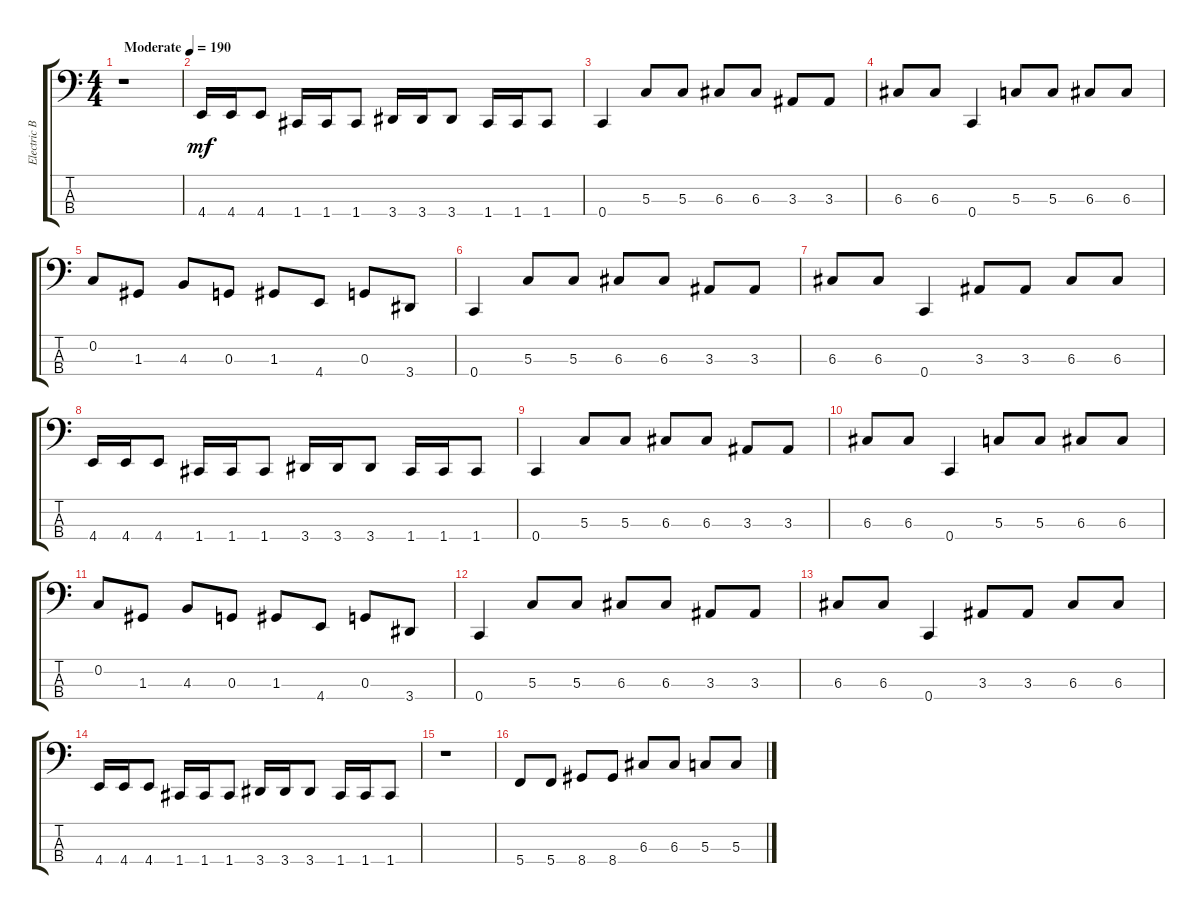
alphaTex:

\track ("Electric Bass" "Electric B") {instrument electricbassfinger}
\staff {score tabs}
\tuning (F2 C2 G1 C1) {hide}
\ts (4 4)
\tempo (190 "Moderate")
\clef f4
\ks c
r.1{dy mf instrument electricbassfinger} |
4.4.16 4.4.16 4.4.8 1.4.16 1.4.16 1.4.8 3.4.16 3.4.16 3.4.8 1.4.16 1.4.16 1.4.8 |
0.4.4 5.3.8 5.3.8 6.3.8 6.3.8 3.3.8 3.3.8 |
6.3.8 6.3.8 0.4.4 5.3.8 5.3.8 6.3.8 6.3.8 |
0.2.8 1.3.8 4.3.8 0.3.8 1.3.8 4.4.8 0.3.8 3.4.8 |
0.4.4 5.3.8 5.3.8 6.3.8 6.3.8 3.3.8 3.3.8 |
6.3.8 6.3.8 0.4.4 3.3.8 3.3.8 6.3.8 6.3.8 |
4.4.16 4.4.16 4.4.8 1.4.16 1.4.16 1.4.8 3.4.16 3.4.16 3.4.8 1.4.16 1.4.16 1.4.8 |
0.4.4 5.3.8 5.3.8 6.3.8 6.3.8 3.3.8 3.3.8 |
6.3.8 6.3.8 0.4.4 5.3.8 5.3.8 6.3.8 6.3.8 |
0.2.8 1.3.8 4.3.8 0.3.8 1.3.8 4.4.8 0.3.8 3.4.8 |
0.4.4 5.3.8 5.3.8 6.3.8 6.3.8 3.3.8 3.3.8 |
6.3.8 6.3.8 0.4.4 3.3.8 3.3.8 6.3.8 6.3.8 |
4.4.16 4.4.16 4.4.8 1.4.16 1.4.16 1.4.8 3.4.16 3.4.16 3.4.8 1.4.16 1.4.16 1.4.8 |
r.1 |
5.4.8 5.4.8 8.4.8 8.4.8 6.3.8 6.3.8 5.3.8 5.3.8
